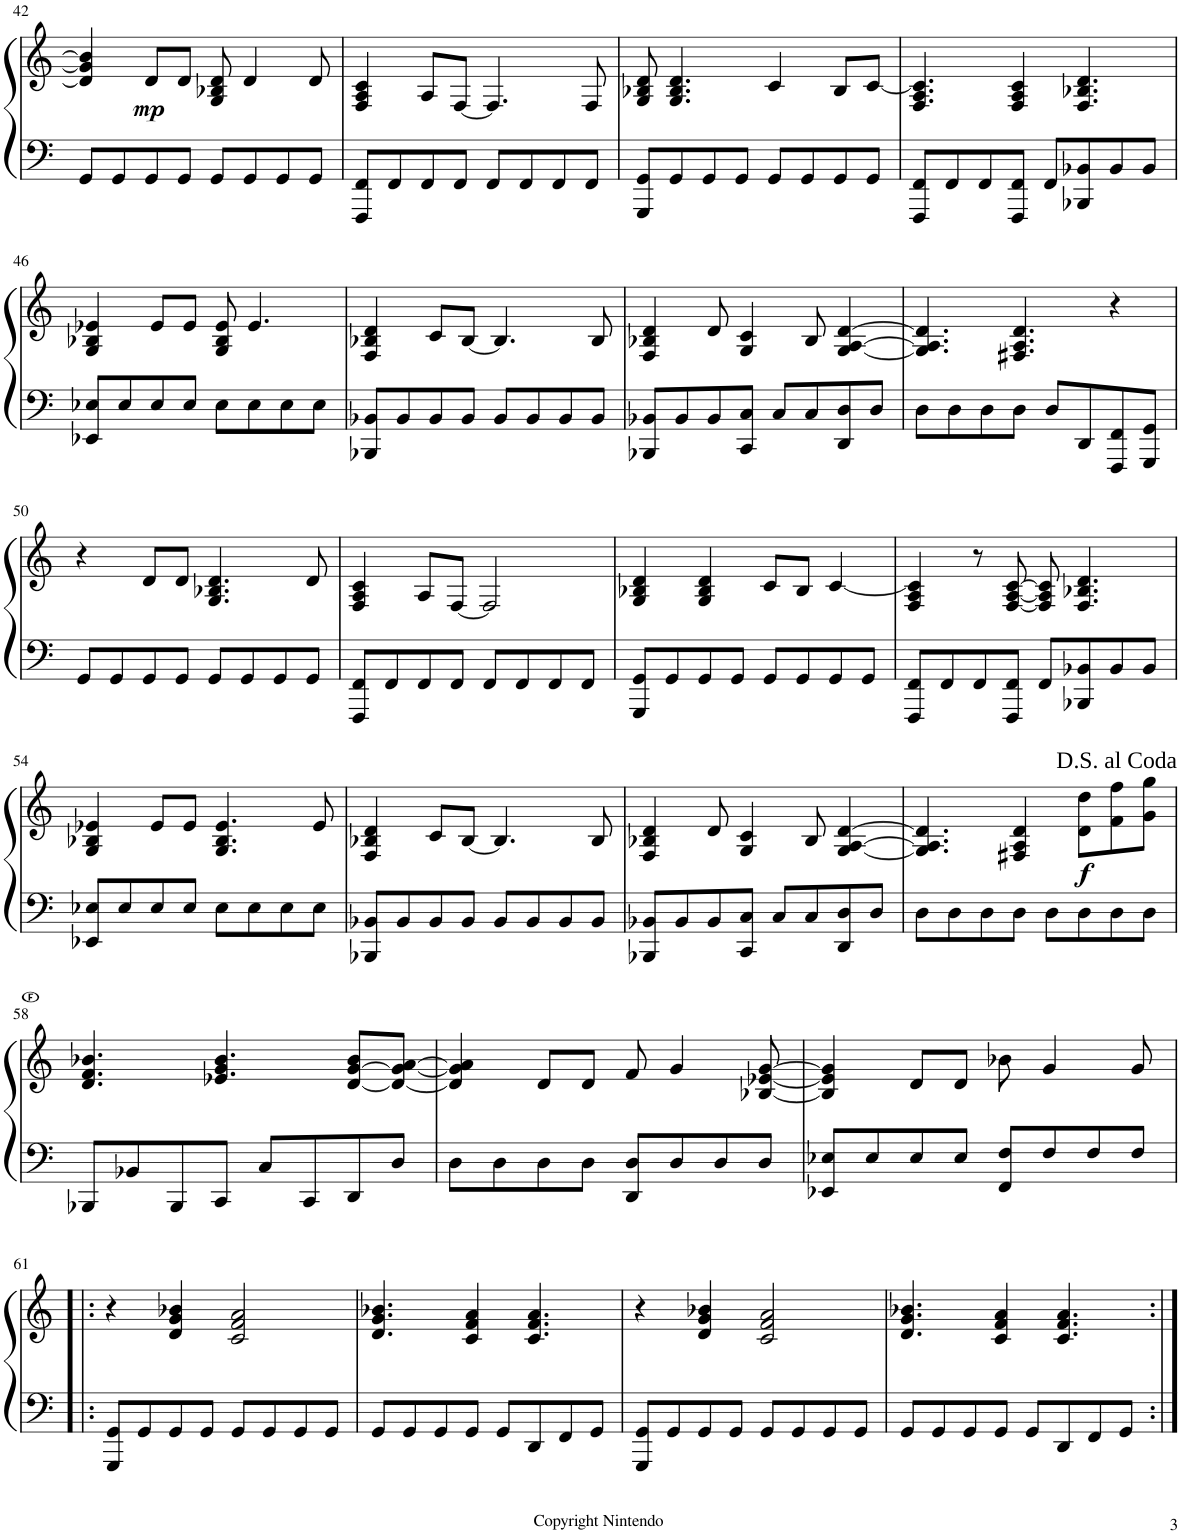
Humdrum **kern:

**kern	**kern	**dynam
*part1	*part1	*part1
*staff2	*staff1	*staff1/2
*I"Piano	*	*
*I'Pno	*	*
!!LO:PB:g=z
*clefF4	*clefG2	*
*k[]	*k[]	*
*M4/4	*M4/4	*
=42	=42	=42
8GG/L	4d/] 4g/] 4b-/]	.
8GG/	.	.
!	!	!LO:DY:b
8GG/	8d/L	mp
8GG/J	8d/J	.
8GG/L	8G/ 8B-X/ 8d/	.
8GG/	4d/	.
8GG/	.	.
8GG/J	8d/	.
=43	=43	=43
8FFF/ 8FF/L	4F/ 4A/ 4c/	.
8FF/	.	.
8FF/	8A/L	.
8FF/J	[8F/J	.
8FF/L	4.F/]	.
8FF/	.	.
8FF/	.	.
8FF/J	8F/	.
=44	=44	=44
8GGG/ 8GG/L	8G/ 8B-X/ 8d/	.
8GG/	4.G/ 4.B-/ 4.d/	.
8GG/	.	.
8GG/J	.	.
8GG/L	4c/	.
8GG/	.	.
8GG/	8B-/L	.
8GG/J	[8c/J	.
=45	=45	=45
8FFF/ 8FF/L	4.F/ 4.A/ 4.c/]	.
8FF/	.	.
8FF/	.	.
8FFF/ 8FF/J	4F/ 4A/ 4c/	.
8FF/L	.	.
8BBB-X/ 8BB-X/	4.F/ 4.B-X/ 4.d/	.
8BB-/	.	.
8BB-/J	.	.
!!LO:LB:g=z
=46	=46	=46
8EE-X/ 8E-X/L	4G/ 4B-X/ 4e-X/	.
8E-/	.	.
8E-/	8e-/L	.
8E-/J	8e-/J	.
8E-\L	8G/ 8B-/ 8e-/	.
8E-\	4.e-/	.
8E-\	.	.
8E-\J	.	.
=47	=47	=47
8BBB-X/ 8BB-X/L	4F/ 4B-X/ 4d/	.
8BB-/	.	.
8BB-/	8c/L	.
8BB-/J	[8B-/J	.
8BB-/L	4.B-/]	.
8BB-/	.	.
8BB-/	.	.
8BB-/J	8B-/	.
=48	=48	=48
8BBB-X/ 8BB-X/L	4F/ 4B-X/ 4d/	.
8BB-/	.	.
8BB-/	8d/	.
8CC/ 8C/J	4G/ 4c/	.
8C/L	.	.
8C/	8B-/	.
8DD/ 8D/	[4G/ [4A/ [4d/	.
8D/J	.	.
=49	=49	=49
8D\L	4.G/] 4.A/] 4.d/]	.
8D\	.	.
8D\	.	.
8D\J	4.F#X/ 4.A/ 4.d/	.
8D/L	.	.
8DD/	.	.
8FFF/ 8FF/	4r	.
8GGG/ 8GG/J	.	.
!!LO:LB:g=z
=50	=50	=50
8GG/L	4r	.
8GG/	.	.
8GG/	8d/L	.
8GG/J	8d/J	.
8GG/L	4.G/ 4.B-X/ 4.d/	.
8GG/	.	.
8GG/	.	.
8GG/J	8d/	.
=51	=51	=51
8FFF/ 8FF/L	4F/ 4A/ 4c/	.
8FF/	.	.
8FF/	8A/L	.
8FF/J	[8F/J	.
8FF/L	2F/]	.
8FF/	.	.
8FF/	.	.
8FF/J	.	.
=52	=52	=52
8GGG/ 8GG/L	4G/ 4B-X/ 4d/	.
8GG/	.	.
8GG/	4G/ 4B-/ 4d/	.
8GG/J	.	.
8GG/L	8c/L	.
8GG/	8B-/J	.
8GG/	[4c/	.
8GG/J	.	.
=53	=53	=53
8FFF/ 8FF/L	4F/ 4A/ 4c/]	.
8FF/	.	.
8FF/	8r	.
8FFF/ 8FF/J	[8F/ [8A/ [8c/	.
8FF/L	8F/] 8A/] 8c/]	.
8BBB-X/ 8BB-X/	4.F/ 4.B-X/ 4.d/	.
8BB-/	.	.
8BB-/J	.	.
!!LO:LB:g=z
=54	=54	=54
8EE-X/ 8E-X/L	4G/ 4B-X/ 4e-X/	.
8E-/	.	.
8E-/	8e-/L	.
8E-/J	8e-/J	.
8E-\L	4.G/ 4.B-/ 4.e-/	.
8E-\	.	.
8E-\	.	.
8E-\J	8e-/	.
=55	=55	=55
8BBB-X/ 8BB-X/L	4F/ 4B-X/ 4d/	.
8BB-/	.	.
8BB-/	8c/L	.
8BB-/J	[8B-/J	.
8BB-/L	4.B-/]	.
8BB-/	.	.
8BB-/	.	.
8BB-/J	8B-/	.
=56	=56	=56
8BBB-X/ 8BB-X/L	4F/ 4B-X/ 4d/	.
8BB-/	.	.
8BB-/	8d/	.
8CC/ 8C/J	4G/ 4c/	.
8C/L	.	.
8C/	8B-/	.
8DD/ 8D/	[4G/ [4A/ [4d/	.
8D/J	.	.
=57	=57	=57
8D\L	4.G/] 4.A/] 4.d/]	.
8D\	.	.
8D\	.	.
8D\J	4F#X/ 4A/ 4d/	.
8D\L	.	.
!	!	!LO:DY:b
8D\	8d\ 8dd\L	f
8D\	8f\ 8ff\	.
8D\J	[8g\ [8gg\J	.
!	!LO:TX:a:t=<font face="Times New Roman"/>D.S. al Coda	!
!LO:TX:a:t=<font face="Times New Roman"/>D.S. al Coda	!	!
!!LO:LB:g=z
=58	=58	=58
8BBB-X/L	4.d/ 4.f/ 4.b-X/	.
8BB-X/	.	.
8BBB-/	.	.
8CC/J	4.e-X/ 4.g/] 4.g/ 4.b-/	.
8C/L	.	.
8CC/	.	.
8DD/	[8d/ [8g/ 8b-/L	.
8D/J	8d/_ 8g/_ [8a/J	.
=59	=59	=59
8D\L	4d/] 4g/] 4a/]	.
8D\	.	.
8D\	8d/L	.
8D\J	8d/J	.
8DD/ 8D/L	8f/	.
8D/	4g/	.
8D/	.	.
8D/J	[8B-X/ [8e-X/ [8g/	.
=60	=60	=60
8EE-X/ 8E-X/L	4B-/] 4e-/] 4g/]	.
8E-/	.	.
8E-/	8d/L	.
8E-/J	8d/J	.
8FF/ 8F/L	8b-X\	.
8F/	4g/	.
8F/	.	.
8F/J	8g/	.
!!LO:LB:g=z
=61!|:	=61!|:	=61!|:
8GGG/ 8GG/L	4r	.
8GG/	.	.
8GG/	4d/ 4g/ 4b-X/	.
8GG/J	.	.
8GG/L	2c/ 2f/ 2a/	.
8GG/	.	.
8GG/	.	.
8GG/J	.	.
=62	=62	=62
8GG/L	4.d/ 4.g/ 4.b-X/	.
8GG/	.	.
8GG/	.	.
8GG/J	4c/ 4f/ 4a/	.
8GG/L	.	.
8DD/	4.c/ 4.f/ 4.a/	.
8FF/	.	.
8GG/J	.	.
=63	=63	=63
8GGG/ 8GG/L	4r	.
8GG/	.	.
8GG/	4d/ 4g/ 4b-X/	.
8GG/J	.	.
8GG/L	2c/ 2f/ 2a/	.
8GG/	.	.
8GG/	.	.
8GG/J	.	.
=64	=64	=64
8GG/L	4.d/ 4.g/ 4.b-X/	.
8GG/	.	.
8GG/	.	.
8GG/J	4c/ 4f/ 4a/	.
8GG/L	.	.
8DD/	4.c/ 4.f/ 4.a/	.
8FF/	.	.
8GG/J	.	.
=:|!	=:|!	=:|!
*-	*-	*-
